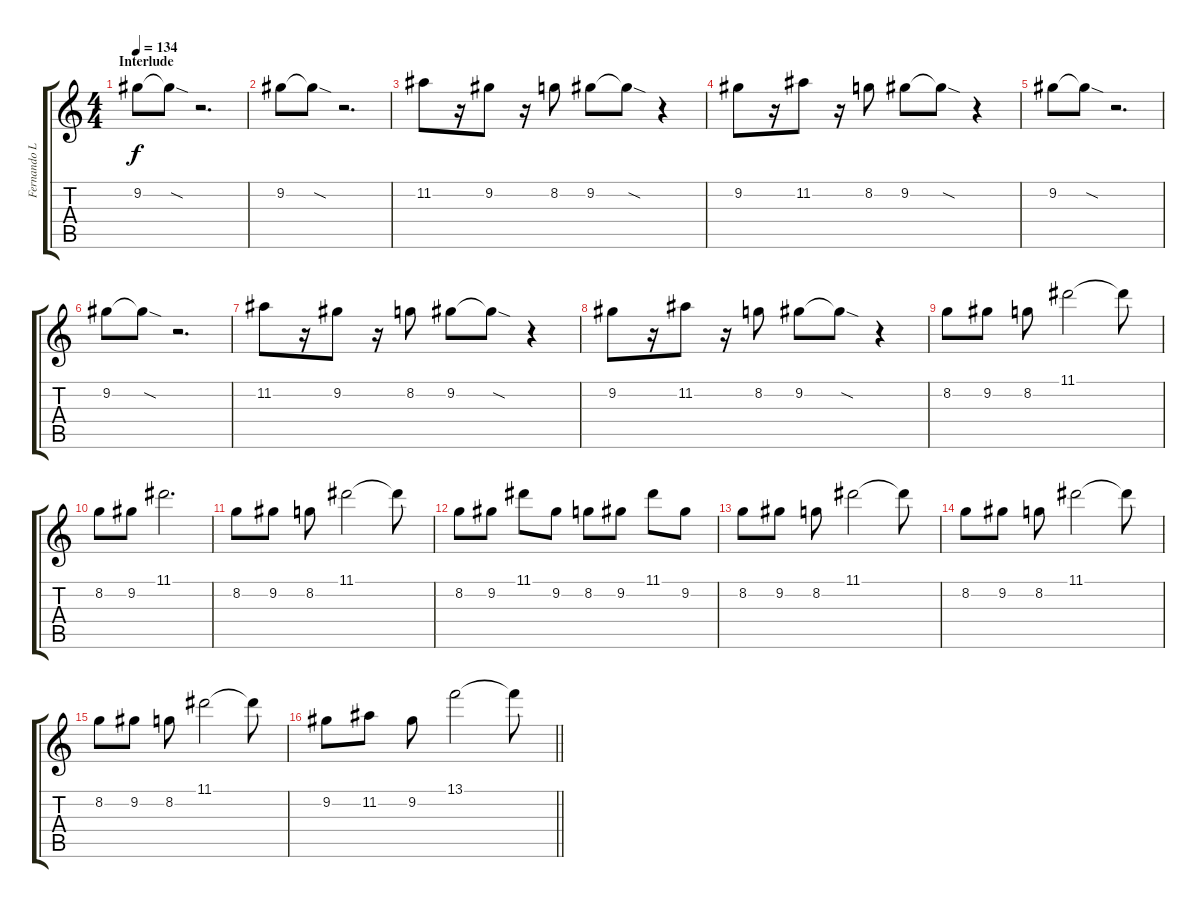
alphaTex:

\track ("Fernando Lamoneda" "Fernando L") {instrument distortionguitar}
\staff {score tabs}
\tuning (E4 B3 G3 D3 A2 E2) {hide}
\ts (4 4)
\section ("" "Interlude")
\tempo 134
\clef g2
\ks c
9.2.8{dy f} 9.2{sod t}.8 r.2{d} |
9.2.8 9.2{sod t}.8 r.2{d} |
11.2.8 r.16 9.2.8 r.16 8.2.8 9.2.8 9.2{sod t}.8 r.4 |
9.2.8 r.16 11.2.8 r.16 8.2.8 9.2.8 9.2{sod t}.8 r.4 |
9.2.8 9.2{sod t}.8 r.2{d} |
9.2.8 9.2{sod t}.8 r.2{d} |
11.2.8 r.16 9.2.8 r.16 8.2.8 9.2.8 9.2{sod t}.8 r.4 |
9.2.8 r.16 11.2.8 r.16 8.2.8 9.2.8 9.2{sod t}.8 r.4 |
8.2.8 9.2.8 8.2.8 11.1.2 11.1{t}.8 |
8.2.8 9.2.8 11.1.2{d} |
8.2.8 9.2.8 8.2.8 11.1.2 11.1{t}.8 |
8.2.8 9.2.8 11.1.8 9.2.8 8.2.8 9.2.8 11.1.8 9.2.8 |
8.2.8 9.2.8 8.2.8 11.1.2 11.1{t}.8 |
8.2.8 9.2.8 8.2.8 11.1.2 11.1{t}.8 |
8.2.8 9.2.8 8.2.8 11.1.2 11.1{t}.8 |
\barLineRight lightlight
9.2.8 11.2.8 9.2.8 13.1.2 13.1{t}.8
